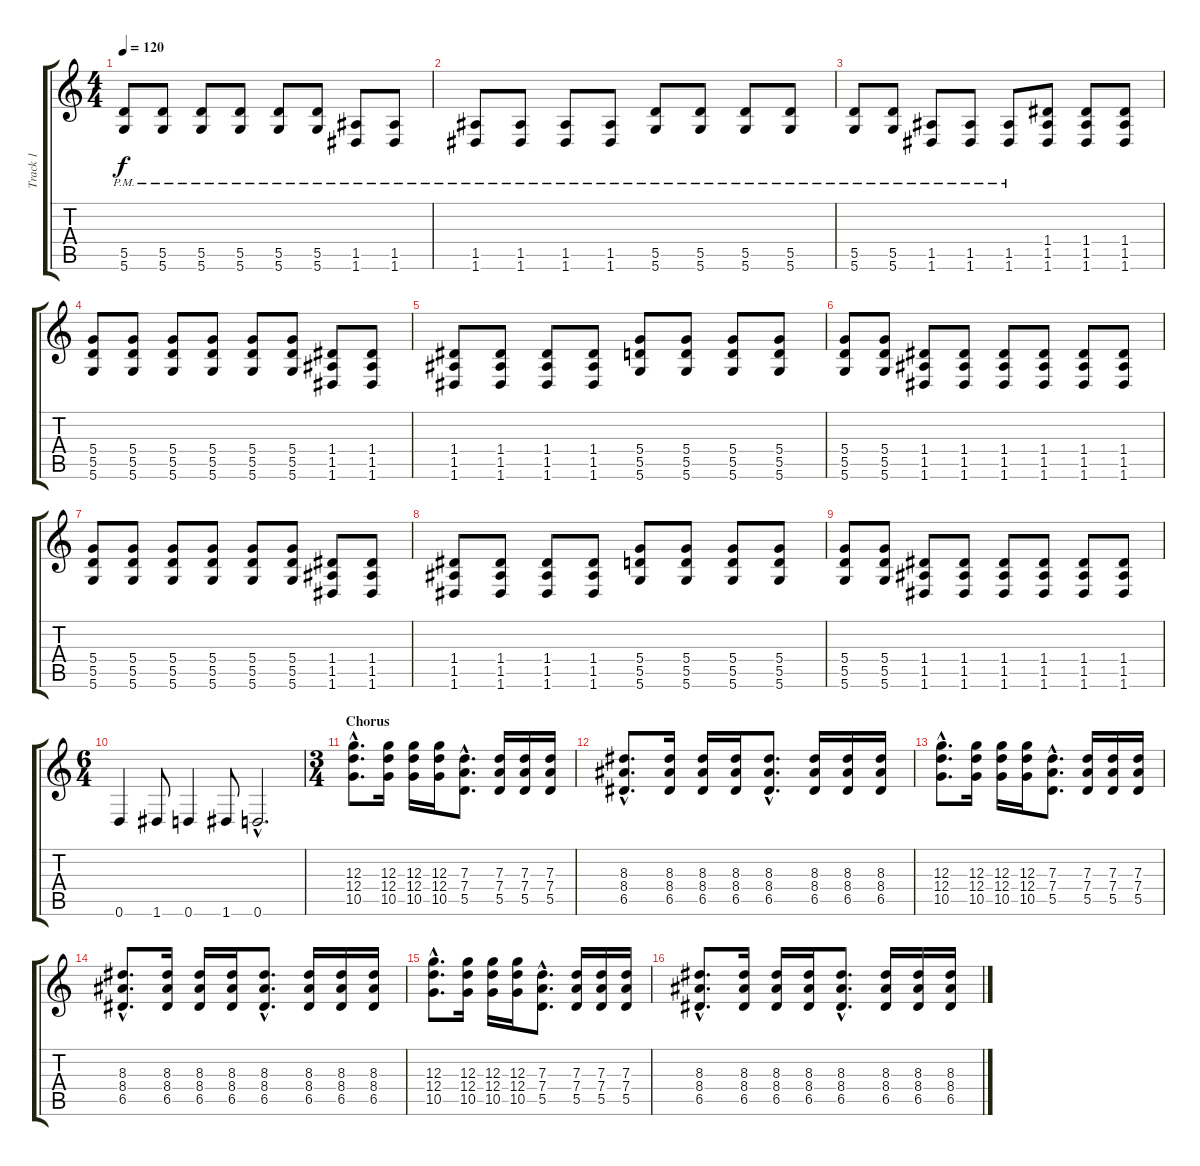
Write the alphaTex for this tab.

\track ("Track 1" "Track 1") {instrument distortionguitar}
\staff {score tabs}
\tuning (E4 B3 G3 D3 A2 D2) {hide}
\ts (4 4)
\tempo 120
\clef g2
\ks c
(5.5{pm} 5.6{pm}).8{dy f} (5.5{pm} 5.6{pm}).8 (5.5{pm} 5.6{pm}).8 (5.5{pm} 5.6{pm}).8 (5.5{pm} 5.6{pm}).8 (5.5{pm} 5.6{pm}).8 (1.5{pm} 1.6{pm}).8 (1.5{pm} 1.6{pm}).8 |
(1.5{pm} 1.6{pm}).8 (1.5{pm} 1.6{pm}).8 (1.5{pm} 1.6{pm}).8 (1.5{pm} 1.6{pm}).8 (5.5{pm} 5.6{pm}).8 (5.5{pm} 5.6{pm}).8 (5.5{pm} 5.6{pm}).8 (5.5{pm} 5.6{pm}).8 |
(5.5{pm} 5.6{pm}).8 (5.5{pm} 5.6{pm}).8 (1.5{pm} 1.6{pm}).8 (1.5{pm} 1.6{pm}).8 (1.5{pm} 1.6{pm}).8 (1.4 1.5 1.6).8 (1.4 1.5 1.6).8 (1.4 1.5 1.6).8 |
(5.4 5.5 5.6).8 (5.4 5.5 5.6).8 (5.4 5.5 5.6).8 (5.4 5.5 5.6).8 (5.4 5.5 5.6).8 (5.4 5.5 5.6).8 (1.4 1.5 1.6).8 (1.4 1.5 1.6).8 |
(1.4 1.5 1.6).8 (1.4 1.5 1.6).8 (1.4 1.5 1.6).8 (1.4 1.5 1.6).8 (5.4 5.5 5.6).8 (5.4 5.5 5.6).8 (5.4 5.5 5.6).8 (5.4 5.5 5.6).8 |
(5.4 5.5 5.6).8 (5.4 5.5 5.6).8 (1.4 1.5 1.6).8 (1.4 1.5 1.6).8 (1.4 1.5 1.6).8 (1.4 1.5 1.6).8 (1.4 1.5 1.6).8 (1.4 1.5 1.6).8 |
(5.4 5.5 5.6).8 (5.4 5.5 5.6).8 (5.4 5.5 5.6).8 (5.4 5.5 5.6).8 (5.4 5.5 5.6).8 (5.4 5.5 5.6).8 (1.4 1.5 1.6).8 (1.4 1.5 1.6).8 |
(1.4 1.5 1.6).8 (1.4 1.5 1.6).8 (1.4 1.5 1.6).8 (1.4 1.5 1.6).8 (5.4 5.5 5.6).8 (5.4 5.5 5.6).8 (5.4 5.5 5.6).8 (5.4 5.5 5.6).8 |
(5.4 5.5 5.6).8 (5.4 5.5 5.6).8 (1.4 1.5 1.6).8 (1.4 1.5 1.6).8 (1.4 1.5 1.6).8 (1.4 1.5 1.6).8 (1.4 1.5 1.6).8 (1.4 1.5 1.6).8 |
\ts (6 4)
0.6.4 1.6.8 0.6.4 1.6.8 0.6{hac}.2{d} |
\ts (3 4)
\section ("" "Chorus")
(12.3{hac} 12.4{hac} 10.5{hac}).8{d} (12.3 12.4 10.5).16 (12.3 12.4 10.5).16 (12.3 12.4 10.5).16 (7.3{hac} 7.4{hac} 5.5{hac}).8{d} (7.3 7.4 5.5).16 (7.3 7.4 5.5).16 (7.3 7.4 5.5).16 |
(8.3{hac} 8.4{hac} 6.5{hac}).8{d} (8.3 8.4 6.5).16 (8.3 8.4 6.5).16 (8.3 8.4 6.5).16 (8.3{hac} 8.4{hac} 6.5{hac}).8{d} (8.3 8.4 6.5).16 (8.3 8.4 6.5).16 (8.3 8.4 6.5).16 |
(12.3{hac} 12.4{hac} 10.5{hac}).8{d} (12.3 12.4 10.5).16 (12.3 12.4 10.5).16 (12.3 12.4 10.5).16 (7.3{hac} 7.4{hac} 5.5{hac}).8{d} (7.3 7.4 5.5).16 (7.3 7.4 5.5).16 (7.3 7.4 5.5).16 |
(8.3{hac} 8.4{hac} 6.5{hac}).8{d} (8.3 8.4 6.5).16 (8.3 8.4 6.5).16 (8.3 8.4 6.5).16 (8.3{hac} 8.4{hac} 6.5{hac}).8{d} (8.3 8.4 6.5).16 (8.3 8.4 6.5).16 (8.3 8.4 6.5).16 |
(12.3{hac} 12.4{hac} 10.5{hac}).8{d} (12.3 12.4 10.5).16 (12.3 12.4 10.5).16 (12.3 12.4 10.5).16 (7.3{hac} 7.4{hac} 5.5{hac}).8{d} (7.3 7.4 5.5).16 (7.3 7.4 5.5).16 (7.3 7.4 5.5).16 |
(8.3{hac} 8.4{hac} 6.5{hac}).8{d} (8.3 8.4 6.5).16 (8.3 8.4 6.5).16 (8.3 8.4 6.5).16 (8.3{hac} 8.4{hac} 6.5{hac}).8{d} (8.3 8.4 6.5).16 (8.3 8.4 6.5).16 (8.3 8.4 6.5).16
